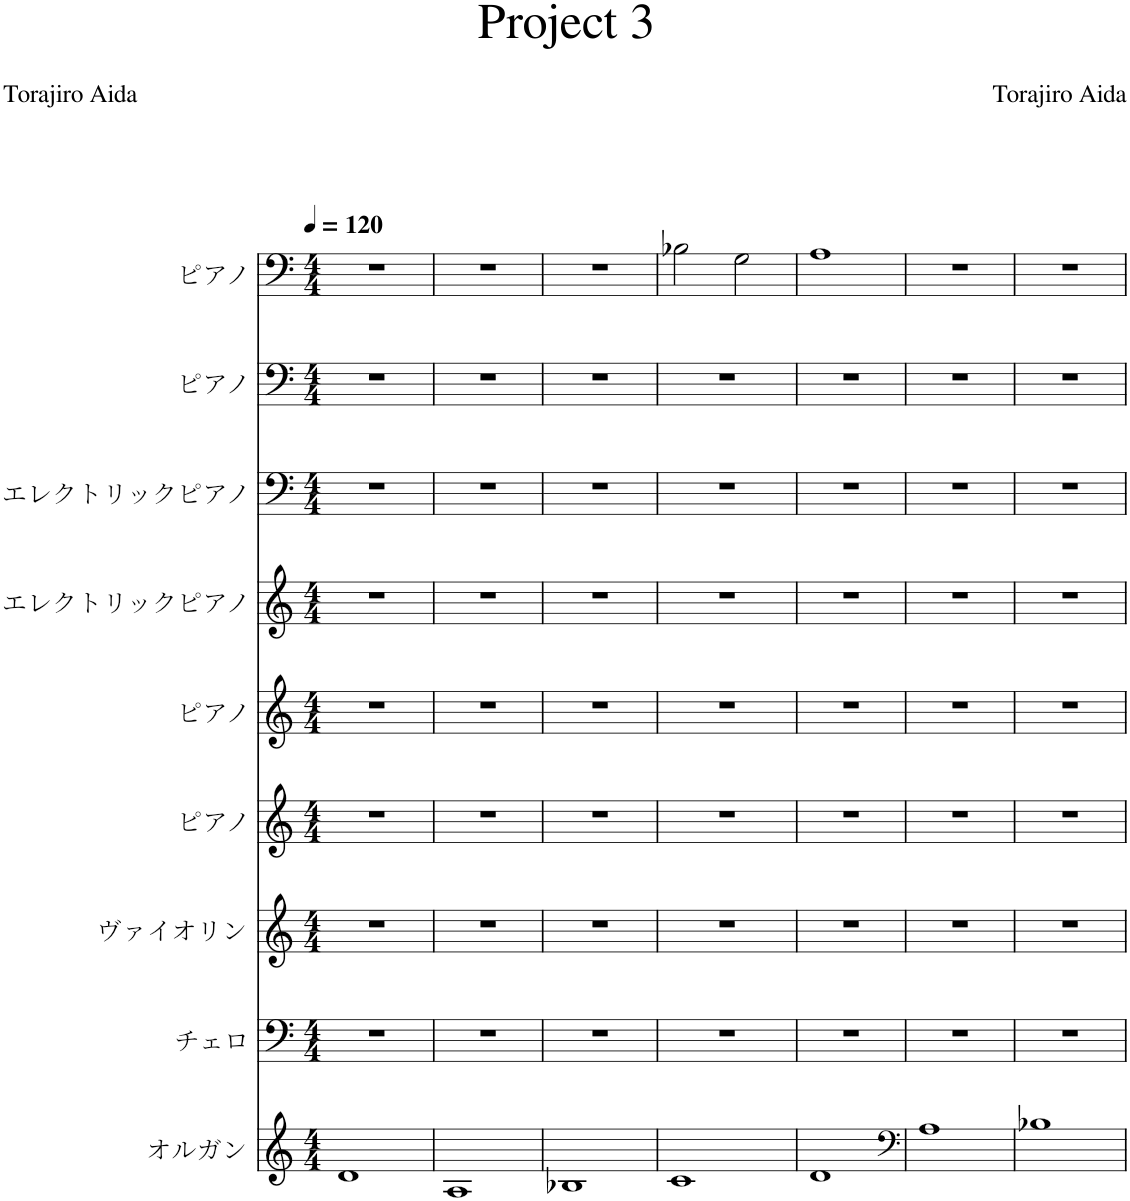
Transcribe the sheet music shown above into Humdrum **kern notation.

**kern	**kern	**kern	**kern	**kern	**kern	**kern	**kern	**kern
*part9	*part8	*part7	*part6	*part5	*part4	*part3	*part2	*part1
*staff9	*staff8	*staff7	*staff6	*staff5	*staff4	*staff3	*staff2	*staff1
*I"オルガン	*I"チェロ	*I"ヴァイオリン	*I"ピアノ	*I"ピアノ	*I"エレクトリックピアノ	*I"エレクトリックピアノ	*I"ピアノ	*I"ピアノ
*clefG2	*clefF4	*clefG2	*clefG2	*clefG2	*clefG2	*clefF4	*clefF4	*clefF4
*k[]	*k[]	*k[]	*k[]	*k[]	*k[]	*k[]	*k[]	*k[]
*M4/4	*M4/4	*M4/4	*M4/4	*M4/4	*M4/4	*M4/4	*M4/4	*M4/4
*MM120	*MM120	*MM120	*MM120	*MM120	*MM120	*MM120	*MM120	*MM120
=1	=1	=1	=1	=1	=1	=1	=1	=1
1d	1r	1r	1r	1r	1r	1r	1r	1r
=2	=2	=2	=2	=2	=2	=2	=2	=2
1A	1r	1r	1r	1r	1r	1r	1r	1r
=3	=3	=3	=3	=3	=3	=3	=3	=3
1B-X	1r	1r	1r	1r	1r	1r	1r	1r
=4	=4	=4	=4	=4	=4	=4	=4	=4
1c	1r	1r	1r	1r	1r	1r	1r	2B-X\
.	.	.	.	.	.	.	.	2G\
=5	=5	=5	=5	=5	=5	=5	=5	=5
1d	1r	1r	1r	1r	1r	1r	1r	1A
=6	=6	=6	=6	=6	=6	=6	=6	=6
*clefF4	*	*	*	*	*	*	*	*
1A	1r	1r	1r	1r	1r	1r	1r	1r
=7	=7	=7	=7	=7	=7	=7	=7	=7
1B-X	1r	1r	1r	1r	1r	1r	1r	1r
=	=	=	=	=	=	=	=	=
*-	*-	*-	*-	*-	*-	*-	*-	*-
